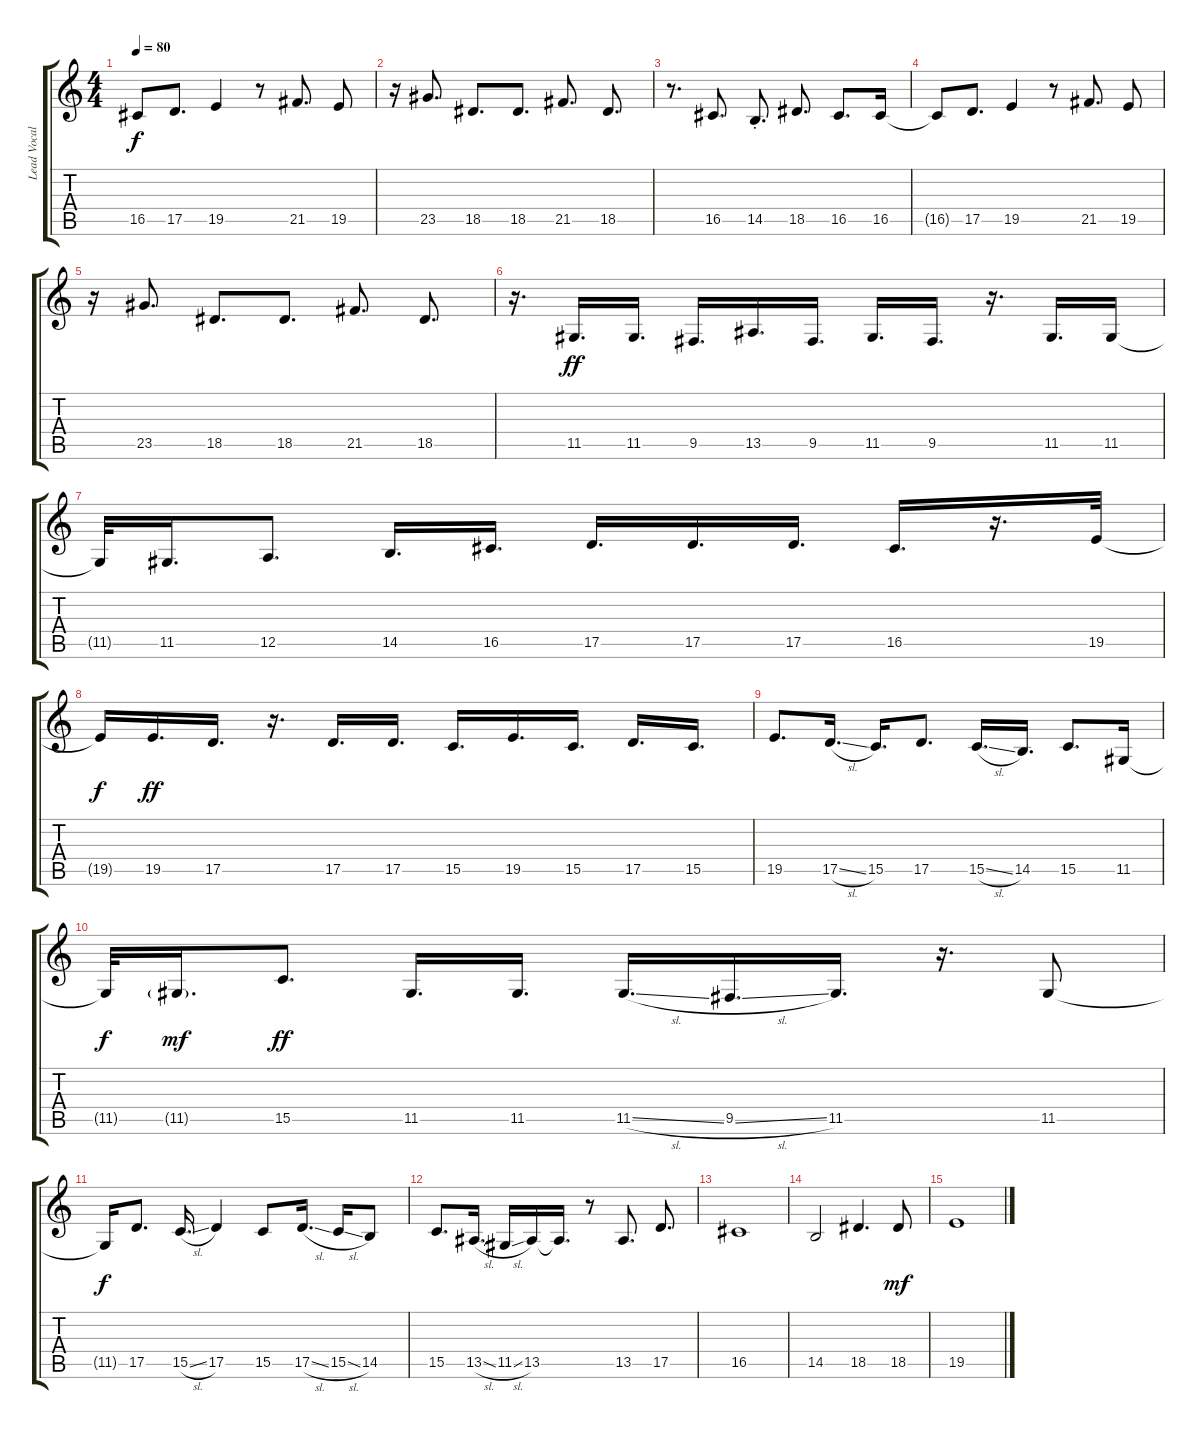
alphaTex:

\track ("Lead Vocals" "Lead Vocal") {instrument synthbrass2}
\staff {score tabs}
\tuning (E4 B3 G3 D3 A2 E2) {hide}
\ts (4 4)
\tempo 80
\clef g2
\ks c
16.5{t}.8{dy f} 17.5.8{d} 19.5.4 r.8 21.5.8{d} 19.5.8 |
r.16 23.5.8{d} 18.5.8{d} 18.5.8{d} 21.5.8{d} 18.5.8{d} |
r.8{d} 16.5.8{d} 14.5{st}.8{d} 18.5.8{d} 16.5.8{d} 16.5.16 |
16.5{t}.8 17.5.8{d} 19.5.4 r.8 21.5.8{d} 19.5.8 |
r.16 23.5.8{d} 18.5.8{d} 18.5.8{d} 21.5.8{d} 18.5.8{d} |
r.16{d} 11.5.16{d dy ff} 11.5.16{d} 9.5.16{d} 13.5.16{d} 9.5.16{d} 11.5.16{d} 9.5.16{d} r.16{d} 11.5.16{d} 11.5.16 |
11.5{t}.32 11.5.16{d} 12.5.8{d} 14.5.16{d} 16.5.16{d} 17.5.16{d} 17.5.16{d} 17.5.16{d} 16.5.16{d} r.16{d} 19.5.32 |
19.5{t}.16{dy f} 19.5.16{d dy ff} 17.5.16{d} r.16{d} 17.5.16{d} 17.5.16{d} 15.5.16{d} 19.5.16{d} 15.5.16{d} 17.5.16{d} 15.5.16{d} |
19.5.8{d} 17.5{sl}.16{d} 15.5.16{d} 17.5.8{d} 15.5{sl}.16{d} 14.5.16{d} 15.5.8{d} 11.5.16 |
11.5{t}.32{dy f} 11.5{g}.16{d dy mf} 15.5.8{d dy ff} 11.5.16{d} 11.5.16{d} 11.5{sl}.16{d} 9.5{sl}.16{d} 11.5.16{d} r.16{d} 11.5.8 |
11.5{t}.16{dy f} 17.5.8{d} 15.5{sl}.16{d} 17.5.4 15.5.8 17.5{sl}.16{d} 15.5{sl}.16 14.5.8 |
15.5.8{d} 13.5{sl}.16{d} 11.5{sl}.16 13.5.16 13.5{t}.16{d} r.8 13.5.8{d} 17.5.8{d} |
16.5.1 |
14.5.2 18.5.4{d} 18.5.8{dy mf} |
19.5.1
